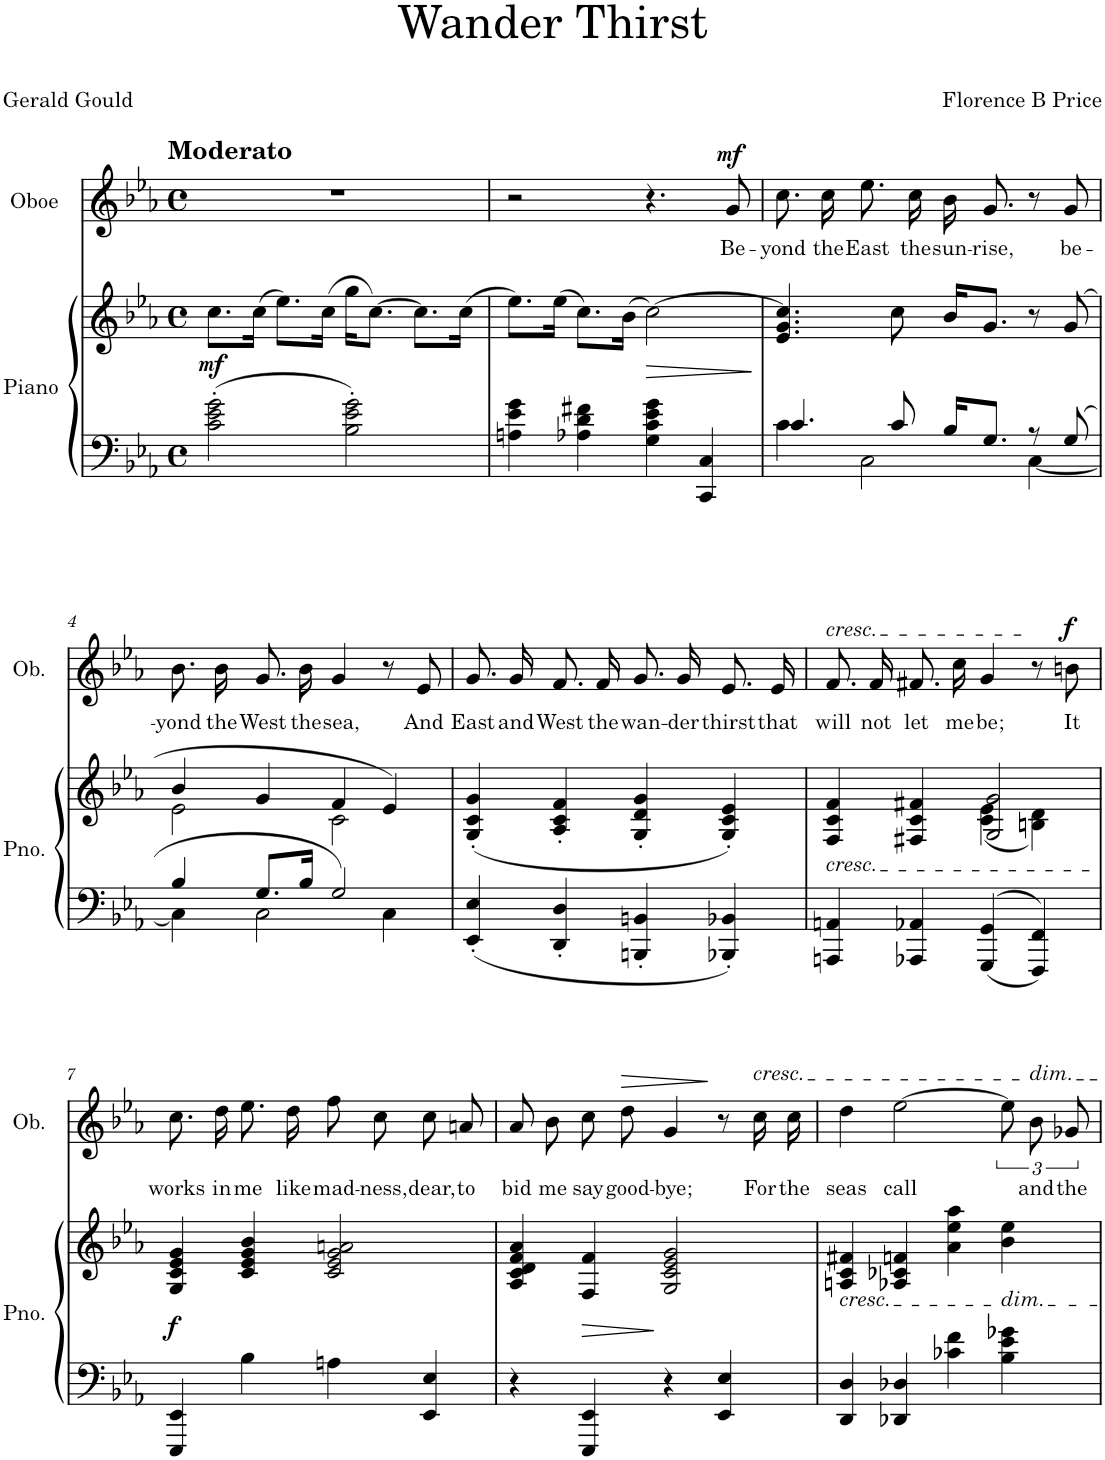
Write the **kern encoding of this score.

**kern	**kern	**dynam	**kern	**text	**dynam
*part2	*part2	*part2	*part1	*part1	*part1
*staff3	*staff2	*staff2/3	*staff1	*staff1	*staff1
*I"Piano	*	*	*I"Oboe	*	*
*I'Pno.	*	*	*I'Ob.	*	*
*clefF4	*clefG2	*	*clefG2	*	*
*k[b-e-a-]	*k[b-e-a-]	*	*k[b-e-a-]	*	*
*M4/4	*M4/4	*	*M4/4	*	*
*met(c)	*met(c)	*	*met(c)	*	*
=1	=1	=1	=1	=1	=1
!	!	!	!LO:TX:a:B:t=Moderato	!	!
!	!	!LO:DY:b	!	!	!
2c\' 2e-\' 2g\'	8.cc\L	mf	1r	.	.
.	(16cc\Jk	.	.	.	.
.	8.ee-\L)	.	.	.	.
.	(16cc\Jk	.	.	.	.
2B-\' 2e-\' 2g\'	16gg\KL	.	.	.	.
.	[8.cc\J)	.	.	.	.
.	8.cc\L]	.	.	.	.
.	(16cc\Jk	.	.	.	.
=2	=2	=2	=2	=2	=2
4An\ 4e-\ 4g\	8.ee-\L)	.	2r	.	.
.	(16ee-\Jk	.	.	.	.
4A-X\ 4d\ 4f#X\	8.cc\L)	.	.	.	.
.	(16b-\Jk	.	.	.	.
!	!	!LO:HP:b	!	!	!
4G\ 4c\ 4e-\ 4g\	[2cc\)	>	4.r	.	.
4CC/ 4C/	.	.	.	.	.
!	!	!	!	!LO:LY:b	!LO:DY:a
.	.	.	8g/	Be-	mf
.	.	]	.	.	.
=3	=3	=3	=3	=3	=3
*^	*	*	*	*	*
!	!	!	!	!	!LO:LY:b	!
4.c/	4c\	4.e-/ 4.g/ 4.cc/]	.	8.cc\L	-yond	.
!	!	!	!	!	!LO:LY:b	!
.	.	.	.	16cc\Jk	the	.
!	!	!	!	!	!LO:LY:b	!
.	2C\	.	.	8.ee-\L	East	.
8c/	.	8cc\	.	.	.	.
!	!	!	!	!	!LO:LY:b	!
.	.	.	.	16cc\Jk	the	.
!	!	!	!	!	!LO:LY:b	!
16B-/KL	.	16b-/KL	.	16b-/KL	sun-	.
!	!	!	!	!	!LO:LY:b	!
8.G/J	.	8.g/J	.	8.g/J	-rise,	.
8r	[4C\	8r	.	8r	.	.
!	!	!	!	!	!LO:LY:b	!
8G/	.	(8g/	.	8g/	be-	.
!!LO:LB:g=z
=4	=4	=4	=4	=4	=4	=4
*	*	*^	*	*	*	*
!	!	!	!	!	!	!LO:LY:b	!
4B-/	4C\]	4b-/	2e-\	.	8.b-\L	-yond	.
!	!	!	!	!	!	!LO:LY:b	!
.	.	.	.	.	16b-\Jk	the	.
!	!	!	!	!	!	!LO:LY:b	!
8.G/L	2C\	4g/	.	.	8.g/L	West	.
!	!	!	!	!	!	!LO:LY:b	!
16B-/Jk	.	.	.	.	16b-/Jk	the	.
!	!	!	!	!	!	!LO:LY:b	!
2G/	.	4f/	2c\	.	4g/	sea,	.
.	4C\	4e-/)	.	.	8r	.	.
!	!	!	!	!	!	!LO:LY:b	!
.	.	.	.	.	8e-/	And	.
*v	*v	*	*	*	*	*	*
*	*v	*v	*	*	*	*
=5	=5	=5	=5	=5	=5
!	!	!	!	!LO:LY:b	!
4EE-/' 4E-/'	(4G/' 4c/' 4g/'	.	8.g/L	East	.
!	!	!	!	!LO:LY:b	!
.	.	.	16g/Jk	and	.
!	!	!	!	!LO:LY:b	!
4DD/' 4D/'	4A-/' 4c/' 4f/'	.	8.f/L	West	.
!	!	!	!	!LO:LY:b	!
.	.	.	16f/Jk	the	.
!	!	!	!	!LO:LY:b	!
4BBBn/' 4BBn/'	4G/' 4d/' 4g/'	.	8.g/L	wan-	.
!	!	!	!	!LO:LY:b	!
.	.	.	16g/Jk	-der	.
!	!	!	!	!LO:LY:b	!
4BBB-X/' 4BB-X/'	4G/' 4c/' 4e-/')	.	8.e-/L	thirst	.
!	!	!	!	!LO:LY:b	!
.	.	.	16e-/Jk	that	.
=6	=6	=6	=6	=6	=6
*	*^	*	*	*	*
!	!	!	!	!LO:TX:a:i:t=cresc.	!	!
!	!LO:TX:b:i:t=cresc.	!	!	!	!	!
!	!	!	!	!	!LO:LY:b	!
4AAAn/ 4AAn/	4F/ 4c/ 4f/	2ryy	.	8.f/L	will	.
!	!	!	!	!	!LO:LY:b	!
.	.	.	.	16f/Jk	not	.
!	!	!	!	!	!LO:LY:b	!
4AAA-X/ 4AA-X/	4F#X/ 4c/ 4f#X/	.	.	8.f#X/L	let	.
!	!	!	!	!	!LO:LY:b	!
.	.	.	.	16cc/Jk	me	.
!	!	!	!	!	!LO:LY:b	!
4GGG/ 4GG/	2G/ 2g/	(4c\ 4e-\	.	4g/	be;	.
4FFF/ 4FF/	.	4Bn\ 4d\)	.	8r	.	.
!	!	!	!	!	!LO:LY:b	!LO:DY:a
.	.	.	.	8bn\	It	f
*	*v	*v	*	*	*	*
!!LO:LB:g=z
=7	=7	=7	=7	=7	=7
!	!	!LO:DY:b	!	!LO:LY:b	!
4EEE-/ 4EE-/	4G/ 4c/ 4e-/ 4g/	f	8.cc\L	works	.
!	!	!	!	!LO:LY:b	!
.	.	.	16dd\Jk	in	.
!	!	!	!	!LO:LY:b	!
4B-\	4c/ 4e-/ 4g/ 4b-/	.	8.ee-\L	me	.
!	!	!	!	!LO:LY:b	!
.	.	.	16dd\Jk	like	.
!	!	!	!	!LO:LY:b	!
4An\	2c/ 2e-/ 2g/ 2an/	.	8ff\L	mad-	.
!	!	!	!	!LO:LY:b	!
.	.	.	8cc\J	-ness,	.
!	!	!	!	!LO:LY:b	!
4EE-/ 4E-/	.	.	8cc\L	dear,	.
!	!	!	!	!LO:LY:b	!
.	.	.	8an\J	to	.
=8	=8	=8	=8	=8	=8
!	!	!	!	!LO:LY:b	!
4r	4A-/ 4c/ 4d/ 4f/ 4a-/	.	8a-/L	bid	.
!	!	!	!	!LO:LY:b	!
.	.	.	8b-/J	me	.
!	!	!LO:HP:b	!	!LO:LY:b	!
4EEE-/ 4EE-/	4F/ 4f/	>	8cc\L	say	.
!	!	!	!	!LO:LY:b	!LO:HP:b
.	.	.	8dd\J	good-	>
!	!	!	!	!LO:LY:b	!
4r	2G/ 2c/ 2e-/ 2g/	]	4g/	-bye;	.
4EE-/ 4E-/	.	.	8r	.	]
!	!	!	!LO:TX:a:i:t=cresc.	!	!
!	!	!	!	!LO:LY:b	!
.	.	.	16cc\LL	For	.
!	!	!	!	!LO:LY:b	!
.	.	.	16cc\JJ	the	.
=9	=9	=9	=9	=9	=9
!	!LO:TX:b:i:t=cresc.	!	!	!	!
!	!	!	!	!LO:LY:b	!
4DD/ 4D/	4An/ 4c/ 4f#X/	.	4dd\	seas	.
!	!	!	!	!LO:LY:b	!
4DD-X/ 4D-X/	4A-X/ 4c-X/ 4fn/	.	[2ee-\	call	.
4c-X\ 4f\	4a-\ 4ee-\ 4aa-\	.	.	.	.
!	!LO:TX:b:i:t=dim.	!	!	!	!
4B-\ 4e-\ 4g-X\	4b-\ 4ee-\	.	12ee-\L]	.	.
!	!	!	!LO:TX:a:i:t=dim.	!	!
!	!	!	!	!LO:LY:b	!
.	.	.	12b-\	and	.
!	!	!	!	!LO:LY:b	!
.	.	.	12g-X\J	the	.
=	=	=	=	=	=
*-	*-	*-	*-	*-	*-
